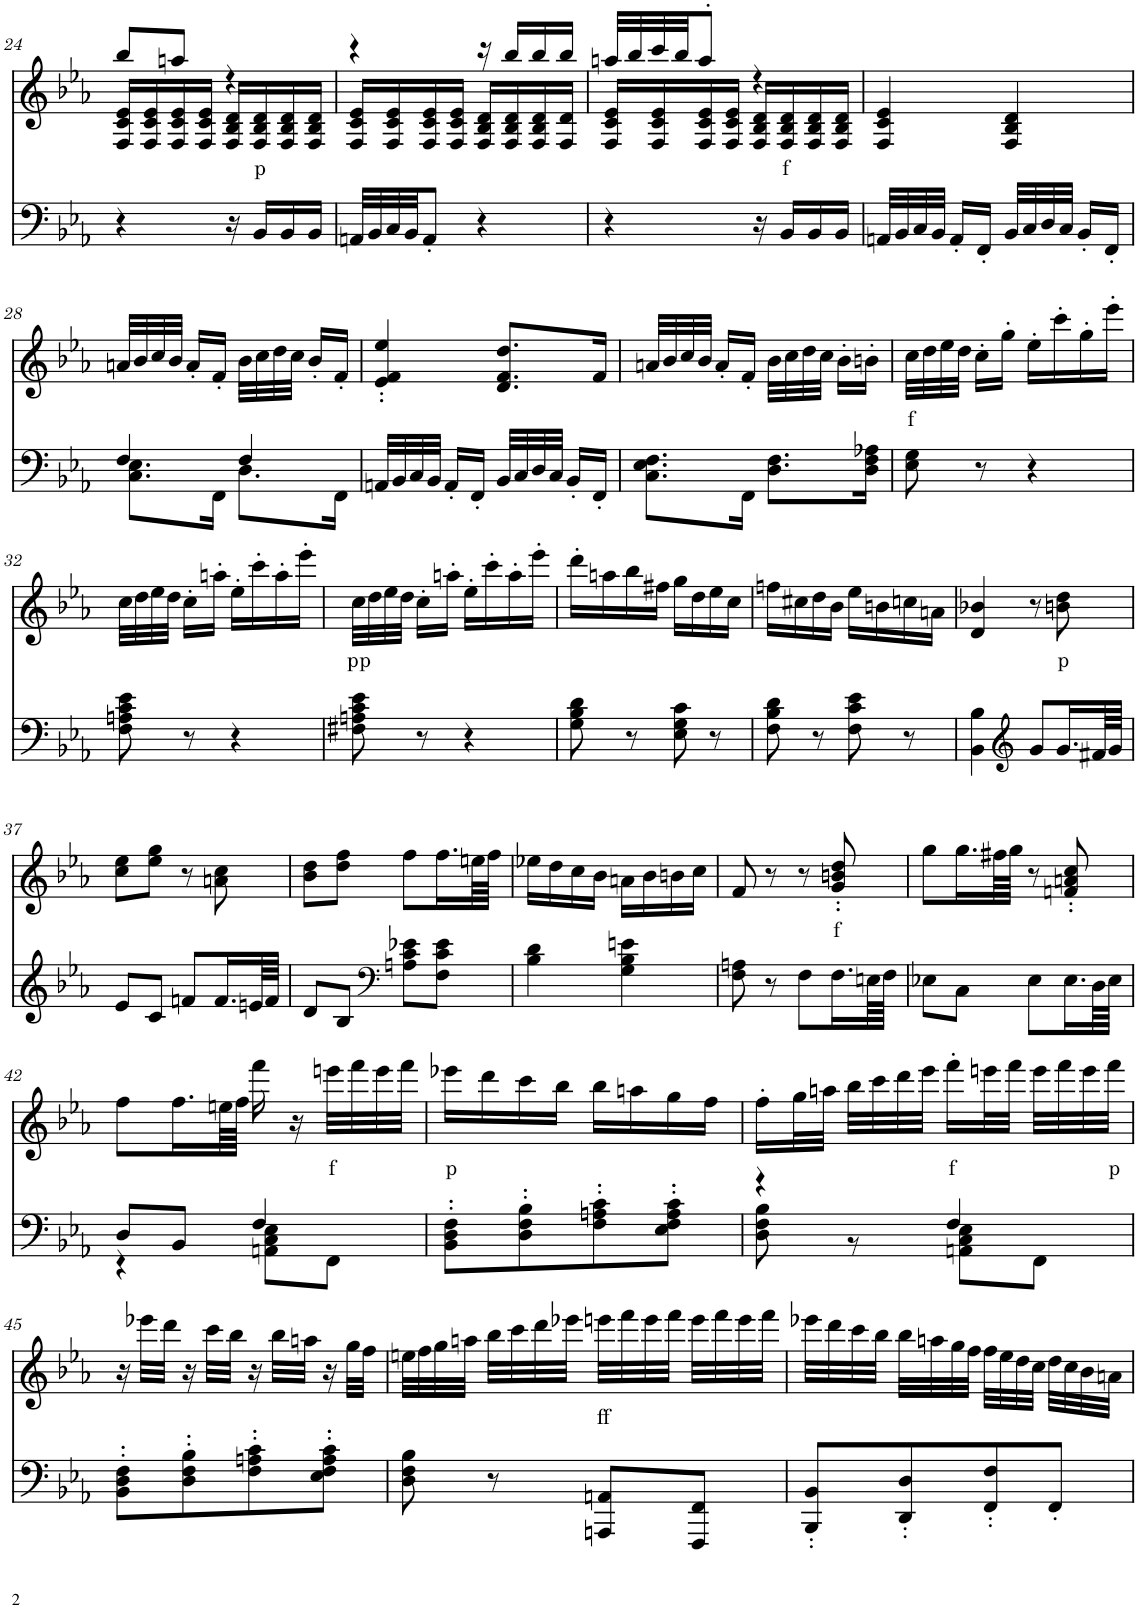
**kern	**kern	**text
*part2	*part1	*part1
*staff2	*staff1	*staff1
*I"Piano	*I"Piano	*
*I'Pno	*I'Pno	*
!!LO:PB:g=z
*clefF4	*clefG2	*
*k[b-e-a-]	*k[b-e-a-]	*
*E-:	*E-:	*
*M2/4	*M2/4	*
=24	=24	=24
*	*^	*
4r	8bb-/L	16F/ 16c/ 16e-/LL	.
.	.	16F/ 16c/ 16e-/	.
.	8aan/J	16F/ 16c/ 16e-/	.
.	.	16F/ 16c/ 16e-/JJ	.
16r	4r	16F/ 16B-/ 16d/LL	.
!	!	!	!LO:LY:b
16BB-/LL	.	16F/ 16B-/ 16d/	p
16BB-/	.	16F/ 16B-/ 16d/	.
16BB-/JJ	.	16F/ 16B-/ 16d/JJ	.
=25	=25	=25	=25
32AAn/LLL	4r	16F/ 16c/ 16e-/LL	.
32BB-/	.	.	.
32C/	.	16F/ 16c/ 16e-/	.
32BB-/JJ	.	.	.
8AA'/J	.	16F/ 16c/ 16e-/	.
.	.	16F/ 16c/ 16e-/JJ	.
4r	16r	16F/ 16B-/ 16d/LL	.
.	16bb-/LL	16F/ 16B-/ 16d/	.
.	16bb-/	16F/ 16B-/ 16d/	.
.	16bb-/JJ	16F/ 16d/JJ	.
=26	=26	=26	=26
4r	32aan/LLL	16F/ 16c/ 16e-/LL	.
.	32bb-/	.	.
.	32ccc/	16F/ 16c/ 16e-/	.
.	32bb-/JJ	.	.
.	8aa'/J	16F/ 16c/ 16e-/	.
.	.	16F/ 16c/ 16e-/JJ	.
16r	4r	16F/ 16B-/ 16d/LL	.
!	!	!	!LO:LY:b
16BB-/LL	.	16F/ 16B-/ 16d/	f
16BB-/	.	16F/ 16B-/ 16d/	.
16BB-/JJ	.	16F/ 16B-/ 16d/JJ	.
*	*v	*v	*
=27	=27	=27
32AAn/LLL	4F/ 4c/ 4e-/	.
32BB-/	.	.
32C/	.	.
32BB-/JJJ	.	.
16AA'/LL	.	.
16FF'/JJ	.	.
32BB-/LLL	4F/ 4B-/ 4d/	.
32C/	.	.
32D/	.	.
32C/JJJ	.	.
16BB-'/LL	.	.
16FF'/JJ	.	.
!!LO:LB:g=z
=28	=28	=28
*^	*	*
4F/	8.C\ 8.E-\L	32an/LLL	.
.	.	32b-/	.
.	.	32cc/	.
.	.	32b-/JJJ	.
.	.	16a'/LL	.
.	16FF\Jk	16f'/JJ	.
4F/	8.D\L	32b-\LLL	.
.	.	32cc\	.
.	.	32dd\	.
.	.	32cc\JJJ	.
.	.	16b-'/LL	.
.	16FF\Jk	16f'/JJ	.
*v	*v	*	*
=29	=29	=29
32AAn/LLL	4e-/' 4f/' 4ee-/'	.
32BB-/	.	.
32C/	.	.
32BB-/JJJ	.	.
16AA'/LL	.	.
16FF'/JJ	.	.
32BB-/LLL	8.d/ 8.f/ 8.dd/L	.
32C/	.	.
32D/	.	.
32C/JJJ	.	.
16BB-'/LL	.	.
16FF'/JJ	16f/Jk	.
=30	=30	=30
8.C\ 8.E-\ 8.F\L	32an/LLL	.
.	32b-/	.
.	32cc/	.
.	32b-/JJJ	.
.	16a'/LL	.
16FF\Jk	16f'/JJ	.
8.D\ 8.F\L	32b-\LLL	.
.	32cc\	.
.	32dd\	.
.	32cc\JJJ	.
.	16b-'\LL	.
16D\ 16F\ 16A-X\Jk	16bn'\JJ	.
=31	=31	=31
!	!	!LO:LY:b
8E-\ 8G\	32cc\LLL	f
.	32dd\	.
.	32ee-\	.
.	32dd\JJJ	.
8r	16cc'\LL	.
.	16gg'\JJ	.
4r	16ee-'\LL	.
.	16ccc'\	.
.	16gg'\	.
.	16eee-'\JJ	.
!!LO:LB:g=z
=32	=32	=32
8F\ 8An\ 8c\ 8e-\	32cc\LLL	.
.	32dd\	.
.	32ee-\	.
.	32dd\JJJ	.
8r	16cc'\LL	.
.	16aan'\JJ	.
4r	16ee-'\LL	.
.	16ccc'\	.
.	16aa'\	.
.	16eee-'\JJ	.
=33	=33	=33
!	!	!LO:LY:b
8F#X\ 8An\ 8c\ 8e-\	32cc\LLL	pp
.	32dd\	.
.	32ee-\	.
.	32dd\JJJ	.
8r	16cc'\LL	.
.	16aan'\JJ	.
4r	16ee-'\LL	.
.	16ccc'\	.
.	16aa'\	.
.	16eee-'\JJ	.
=34	=34	=34
8G\ 8B-\ 8d\	16ddd'\LL	.
.	16aan\	.
8r	16bb-\	.
.	16ff#X\JJ	.
8E-\ 8G\ 8c\	16gg\LL	.
.	16dd\	.
8r	16ee-\	.
.	16cc\JJ	.
=35	=35	=35
8F\ 8B-\ 8d\	16ffn\LL	.
.	16cc#X\	.
8r	16dd\	.
.	16b-\JJ	.
8F\ 8c\ 8e-\	16ee-\LL	.
.	16bn\	.
8r	16ccn\	.
.	16an\JJ	.
=36	=36	=36
4BB-\ 4B-\	4d/ 4b-X/	.
*clefG2	*	*
8g/L	8r	.
!	!	!LO:LY:b
16.g/L	8bn\ 8dd\	p
64f#X/LL	.	.
64g/JJJJ	.	.
!!LO:LB:g=z
=37	=37	=37
8e-/L	8cc\ 8ee-\L	.
8c/J	8ee-\ 8gg\J	.
8fn/L	8r	.
16.f/L	8an\ 8cc\	.
64en/LL	.	.
64f/JJJJ	.	.
=38	=38	=38
8d/L	8b-\ 8dd\L	.
8B-/J	8dd\ 8ff\J	.
*clefF4	*	*
8An\ 8c\ 8e-X\L	8ff\L	.
8F\ 8c\ 8e-\J	16.ff\L	.
.	64een\LL	.
.	64ff\JJJJ	.
=39	=39	=39
4B-\ 4d\	16ee-X\LL	.
.	16dd\	.
.	16cc\	.
.	16b-\JJ	.
4G\ 4B-\ 4en\	16an\LL	.
.	16b-\	.
.	16bn\	.
.	16cc\JJ	.
=40	=40	=40
8F\ 8An\	8f/	.
8r	8r	.
8F\L	8r	.
!	!	!LO:LY:b
16.F\L	8g/' 8bn/' 8dd/'	f
64En\LL	.	.
64F\JJJJ	.	.
=41	=41	=41
8E-X\L	8gg\L	.
8C\J	16.gg\L	.
.	64ff#X\LL	.
.	64gg\JJJJ	.
8E-\L	8r	.
16.E-\L	8fn/' 8an/' 8cc/'	.
64D\LL	.	.
64E-\JJJJ	.	.
!!LO:LB:g=z
=42	=42	=42
*^	*	*
8D/L	4r	8ff\L	.
8BB-/J	.	16.ff\L	.
.	.	64een\LL	.
.	.	64ff\JJJJ	.
4F/	8AAn\ 8C\ 8E-\L	16fff\	.
.	.	16r	.
!	!	!	!LO:LY:b
.	8FF\J	32eeen\LLL	f
.	.	32fff\	.
.	.	32eee\	.
.	.	32fff\JJJ	.
*v	*v	*	*
=43	=43	=43
!	!	!LO:LY:b
8BB-\' 8D\' 8F\'L	16eee-X\LL	p
.	16ddd\	.
8D\' 8F\' 8B-\'	16ccc\	.
.	16bb-\JJ	.
8F\' 8An\' 8c\'	16bb-\LL	.
.	16aan\	.
8E-\' 8F\' 8A\' 8c\'J	16gg\	.
.	16ff\JJ	.
=44	=44	=44
*^	*	*
4r	8D\ 8F\ 8B-\	16ff'\LL	.
.	.	32gg\L	.
.	.	32aan\JJJ	.
.	8r	32bb-\LLL	.
.	.	32ccc\	.
.	.	32ddd\	.
.	.	32eee-\JJJ	.
!	!	!	!LO:LY:b
4F/	8AAn\ 8C\ 8E-\L	16fff'\LL	f
.	.	32eeen\L	.
.	.	32fff\JJJ	.
.	8FF\J	32eee\LLL	.
.	.	32fff\	.
.	.	32eee\	.
!	!	!	!LO:LY:b
.	.	32fff\JJJ	p
*v	*v	*	*
!!LO:LB:g=z
=45	=45	=45
8BB-\' 8D\' 8F\'L	16r	.
.	32eee-X\LLL	.
.	32ddd\JJJ	.
8D\' 8F\' 8B-\'	16r	.
.	32ccc\LLL	.
.	32bb-\JJJ	.
8F\' 8An\' 8c\'	16r	.
.	32bb-\LLL	.
.	32aan\JJJ	.
8E-\' 8F\' 8A\' 8c\'J	16r	.
.	32gg\LLL	.
.	32ff\JJJ	.
=46	=46	=46
8D\ 8F\ 8B-\	32een\LLL	.
.	32ff\	.
.	32gg\	.
.	32aan\JJJ	.
8r	32bb-\LLL	.
.	32ccc\	.
.	32ddd\	.
.	32eee-X\JJJ	.
!	!	!LO:LY:b
8AAAn/ 8AAn/L	32eeen\LLL	ff
.	32fff\	.
.	32eee\	.
.	32fff\JJJ	.
8FFF/ 8FF/J	32eee\LLL	.
.	32fff\	.
.	32eee\	.
.	32fff\JJJ	.
=47	=47	=47
8BBB-/' 8BB-/'L	32eee-X\LLL	.
.	32ddd\	.
.	32ccc\	.
.	32bb-\JJJ	.
8DD/' 8D/'	32bb-\LLL	.
.	32aan\	.
.	32gg\	.
.	32ff\JJJ	.
8FF/' 8F/'	32ff\LLL	.
.	32ee-\	.
.	32dd\	.
.	32cc\JJJ	.
8FF'/J	32dd\LLL	.
.	32cc\	.
.	32b-\	.
.	32an\JJJ	.
=	=	=
*-	*-	*-
